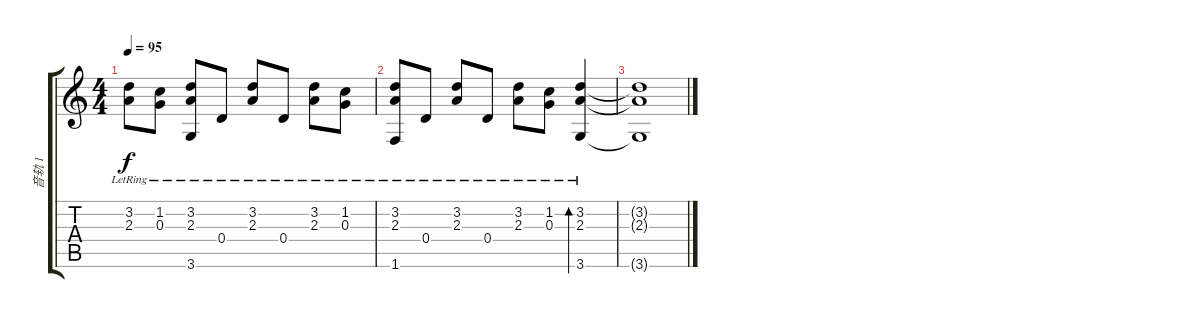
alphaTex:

\track ("音轨 1" "音轨 1") {instrument acousticguitarsteel}
\staff {score tabs}
\tuning (E4 B3 G3 D3 A2 E2) {hide}
\ts (4 4)
\tempo 95
\clef g2
\ks c
(3.2{lr} 2.3{lr}).8{dy f} (1.2{lr} 0.3{lr}).8 (3.2{lr} 2.3{lr} 3.6{lr}).8 0.4{lr}.8 (3.2{lr} 2.3{lr}).8 0.4{lr}.8 (3.2{lr} 2.3{lr}).8 (1.2{lr} 0.3{lr}).8 |
(3.2{lr} 2.3{lr} 1.6{lr}).8 0.4{lr}.8 (3.2{lr} 2.3{lr}).8 0.4{lr}.8 (3.2{lr} 2.3{lr}).8 (1.2{lr} 0.3{lr}).8 (3.2{lr} 2.3{lr} 3.6{lr}).4{bd 240} |
(3.2{t} 2.3{t} 3.6{t}).1
